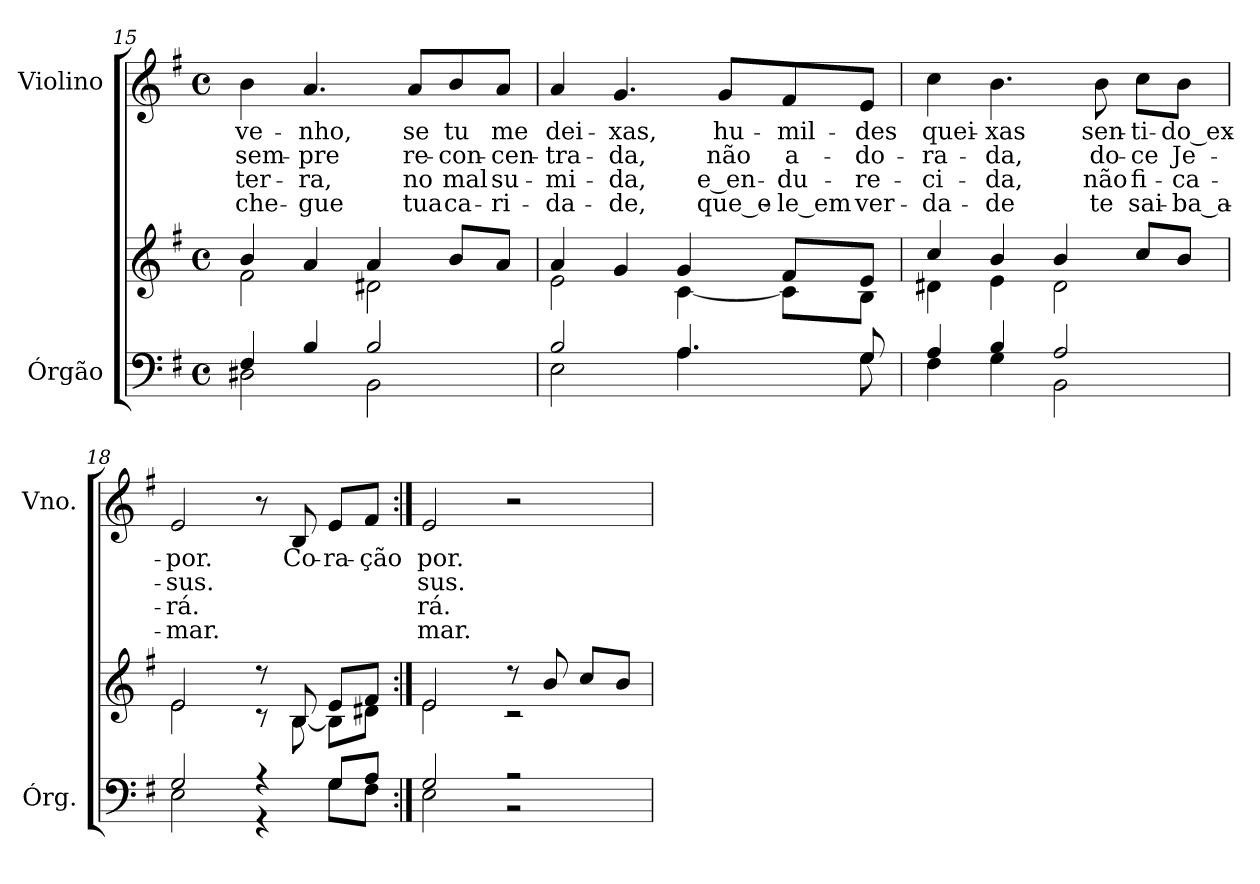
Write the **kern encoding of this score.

**kern	**kern	**kern	**text	**text	**text	**text
*part2	*part2	*part1	*part1	*part1	*part1	*part1
*staff3	*staff2	*staff1	*staff1	*staff1	*staff1	*staff1
*I"Órgão	*	*I"Violino	*	*	*	*
*I'Órg.	*	*I'Vno.	*	*	*	*
*clefF4	*clefG2	*clefG2	*	*	*	*
*k[f#]	*k[f#]	*k[f#]	*	*	*	*
*e:	*e:	*e:	*	*	*	*
*M4/4	*M4/4	*M4/4	*	*	*	*
*met(c)	*met(c)	*met(c)	*	*	*	*
=15	=15	=15	=15	=15	=15	=15
*^	*^	*	*	*	*	*
!	!	!	!	!	!LO:LY:b:color=#000000	!LO:LY:b:color=#000000	!LO:LY:b:color=#000000	!LO:LY:b:color=#000000
4F#i/	2D#Xi\	4bi/	2f#i\	4bi\	ve-	sem-	ter-	che-
!	!	!	!	!	!LO:LY:b:color=#000000	!LO:LY:b:color=#000000	!LO:LY:b:color=#000000	!LO:LY:b:color=#000000
4Bi/	.	4ai/	.	4.ai/	-nho,	-pre	-ra,	-gue
2Bi/	2BBi\	4ai/	2d#Xi\	.	.	.	.	.
!	!	!	!	!	!LO:LY:b:color=#000000	!LO:LY:b:color=#000000	!LO:LY:b:color=#000000	!LO:LY:b:color=#000000
.	.	.	.	8ai/L	se	re-	no	tua
!	!	!	!	!	!LO:LY:b:color=#000000	!LO:LY:b:color=#000000	!LO:LY:b:color=#000000	!LO:LY:b:color=#000000
.	.	8bi/L	.	8bi/	tu	-con-	mal	ca-
!	!	!	!	!	!LO:LY:b:color=#000000	!LO:LY:b:color=#000000	!LO:LY:b:color=#000000	!LO:LY:b:color=#000000
.	.	8ai/J	.	8ai/J	me	-cen-	su-	-ri-
=16	=16	=16	=16	=16	=16	=16	=16	=16
!	!	!	!	!	!LO:LY:b:color=#000000	!LO:LY:b:color=#000000	!LO:LY:b:color=#000000	!LO:LY:b:color=#000000
2Bi/	2Ei\	4ai/	2ei\	4ai/	dei-	-tra-	-mi-	-da-
!	!	!	!	!	!LO:LY:b:color=#000000	!LO:LY:b:color=#000000	!LO:LY:b:color=#000000	!LO:LY:b:color=#000000
.	.	4gi/	.	4.gi/	-xas,	-da,	-da,	-de,
4.Ai/	4.Ai\	4gi/	[<4ci\	.	.	.	.	.
!	!	!	!	!	!LO:LY:b:color=#000000	!LO:LY:b:color=#000000	!LO:LY:b:color=#000000	!LO:LY:b:color=#000000
.	.	.	.	8gi/L	hu-	não	e_en-	que_e-
!	!	!	!	!	!LO:LY:b:color=#000000	!LO:LY:b:color=#000000	!LO:LY:b:color=#000000	!LO:LY:b:color=#000000
.	.	8f#i/L	8ci\L]	8f#i/	-mil-	a-	-du-	-le_em
!	!	!	!	!	!LO:LY:b:color=#000000	!LO:LY:b:color=#000000	!LO:LY:b:color=#000000	!LO:LY:b:color=#000000
8Gi/	8Gi\	8ei/J	8Bi\J	8ei/J	-des	-do-	-re-	ver-
!!LO:LB:g=z
=17	=17	=17	=17	=17	=17	=17	=17	=17
!	!	!	!	!	!LO:LY:b:color=#000000	!LO:LY:b:color=#000000	!LO:LY:b:color=#000000	!LO:LY:b:color=#000000
4Ai/	4F#i\	4cci/	4d#Xi\	4cci\	quei-	-ra-	-ci-	-da-
!	!	!	!	!	!LO:LY:b:color=#000000	!LO:LY:b:color=#000000	!LO:LY:b:color=#000000	!LO:LY:b:color=#000000
4Bi/	4Gi\	4bi/	4ei\	4.bi\	-xas	-da,	-da,	-de
2Ai/	2BBi\	4bi/	2d#i\	.	.	.	.	.
!	!	!	!	!	!LO:LY:b:color=#000000	!LO:LY:b:color=#000000	!LO:LY:b:color=#000000	!LO:LY:b:color=#000000
.	.	.	.	8bi\	sen-	do-	não	te
!	!	!	!	!	!LO:LY:b:color=#000000	!LO:LY:b:color=#000000	!LO:LY:b:color=#000000	!LO:LY:b:color=#000000
.	.	8cci/L	.	8cci\L	-ti-	-ce	fi-	sai-
!	!	!	!	!	!LO:LY:b:color=#000000	!LO:LY:b:color=#000000	!LO:LY:b:color=#000000	!LO:LY:b:color=#000000
.	.	8bi/J	.	8bi\J	-do_ex-	Je-	-ca-	-ba_a-
=18	=18	=18	=18	=18	=18	=18	=18	=18
!	!	!	!	!	!LO:LY:b:color=#000000	!LO:LY:b:color=#000000	!LO:LY:b:color=#000000	!LO:LY:b:color=#000000
2Gi/	2Ei\	2ei/	2ei\	2ei/	-por.	-sus.	-rá.	-mar.
4r	4r	8r	8r	8r	.	.	.	.
!	!	!	!	!	!LO:LY:b:color=#000000	!	!	!
.	.	8Bi/	[<8Bi\	8Bi/	Co-	.	.	.
!	!	!	!	!	!LO:LY:b:color=#000000	!	!	!
8Gi/L	8Gi\L	8ei/L	8Bi\L]	8ei/L	-ra-	.	.	.
!	!	!	!	!	!LO:LY:b:color=#000000	!	!	!
8Ai/J	8F#i\J	8f#i/J	8d#Xi\J	8f#i/J	-ção	.	.	.
=19:|!	=19:|!	=19:|!	=19:|!	=19:|!	=19:|!	=19:|!	=19:|!	=19:|!
!	!	!	!	!	!LO:LY:b:color=#000000	!LO:LY:b:color=#000000	!LO:LY:b:color=#000000	!LO:LY:b:color=#000000
2Gi/	2Ei\	2ei/	2ei\	2ei/	por.	sus.	rá.	mar.
2r	2r	8r	2r	2r	.	.	.	.
.	.	8bi/	.	.	.	.	.	.
.	.	8cci/L	.	.	.	.	.	.
.	.	8bi/J	.	.	.	.	.	.
*v	*v	*	*	*	*	*	*	*
*	*v	*v	*	*	*	*	*
=	=	=	=	=	=	=
*-	*-	*-	*-	*-	*-	*-
